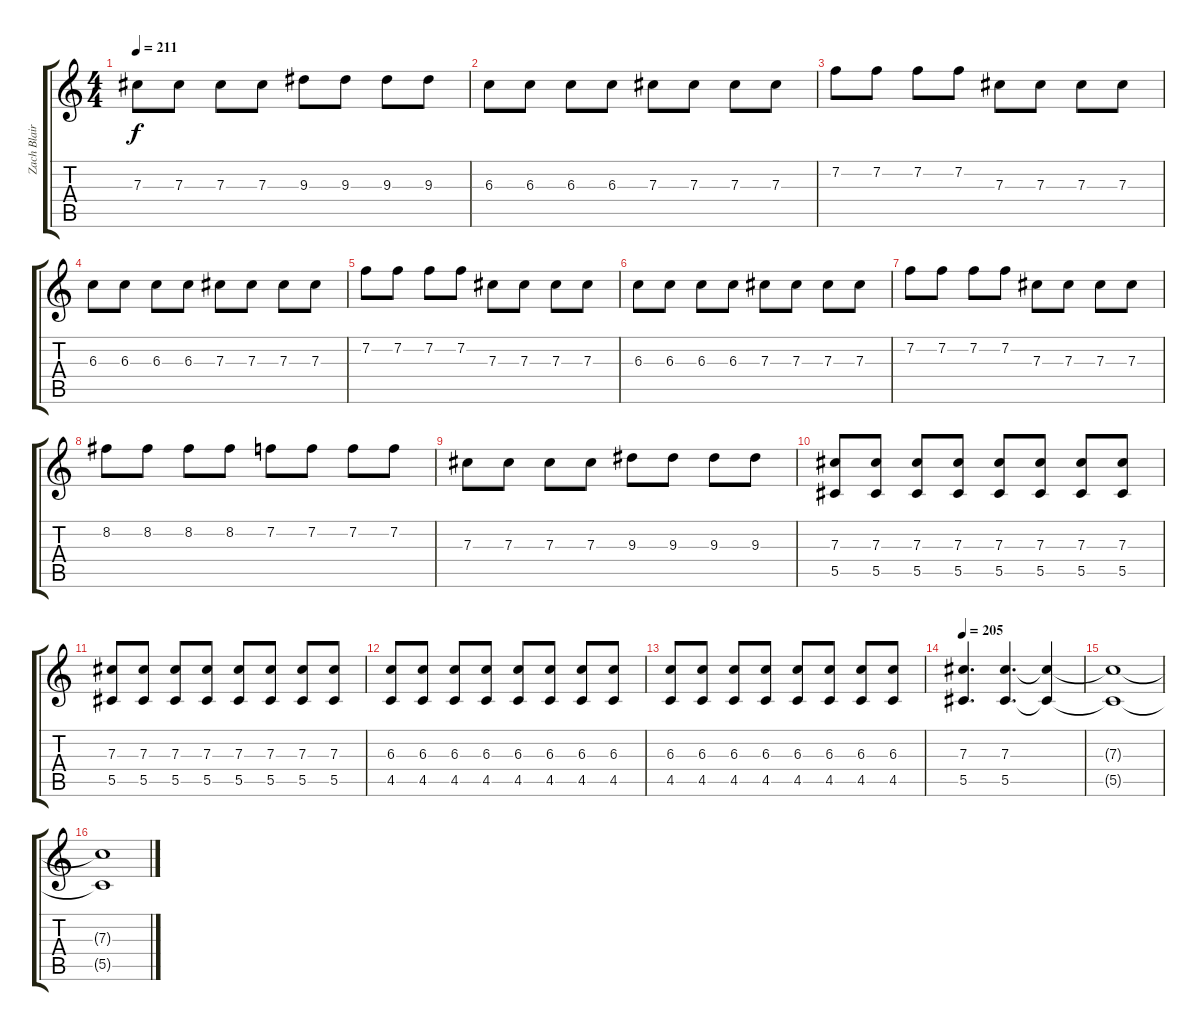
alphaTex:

\track ("Zach Blair - Guitar" "Zach Blair") {instrument distortionguitar}
\staff {score tabs}
\tuning (Eb4 Bb3 Gb3 Db3 Ab2 Eb2) {hide}
\ts (4 4)
\tempo 211
\clef g2
\ks c
7.3.8{dy f} 7.3.8 7.3.8 7.3.8 9.3.8 9.3.8 9.3.8 9.3.8 |
6.3.8{volume 11} 6.3.8 6.3.8 6.3.8 7.3.8 7.3.8 7.3.8 7.3.8 |
7.2.8 7.2.8 7.2.8 7.2.8 7.3.8 7.3.8 7.3.8 7.3.8 |
6.3.8 6.3.8 6.3.8 6.3.8 7.3.8 7.3.8 7.3.8 7.3.8 |
7.2.8 7.2.8 7.2.8 7.2.8 7.3.8 7.3.8 7.3.8 7.3.8 |
6.3.8 6.3.8 6.3.8 6.3.8 7.3.8 7.3.8 7.3.8 7.3.8 |
7.2.8 7.2.8 7.2.8 7.2.8 7.3.8 7.3.8 7.3.8 7.3.8 |
8.2.8 8.2.8 8.2.8 8.2.8 7.2.8 7.2.8 7.2.8 7.2.8 |
7.3.8 7.3.8 7.3.8 7.3.8 9.3.8 9.3.8 9.3.8 9.3.8 |
(7.3 5.5).8 (7.3 5.5).8 (7.3 5.5).8 (7.3 5.5).8 (7.3 5.5).8 (7.3 5.5).8 (7.3 5.5).8 (7.3 5.5).8 |
(7.3 5.5).8 (7.3 5.5).8 (7.3 5.5).8 (7.3 5.5).8 (7.3 5.5).8 (7.3 5.5).8 (7.3 5.5).8 (7.3 5.5).8 |
(6.3 4.5).8 (6.3 4.5).8 (6.3 4.5).8 (6.3 4.5).8 (6.3 4.5).8 (6.3 4.5).8 (6.3 4.5).8 (6.3 4.5).8 |
(6.3 4.5).8 (6.3 4.5).8 (6.3 4.5).8 (6.3 4.5).8 (6.3 4.5).8 (6.3 4.5).8 (6.3 4.5).8 (6.3 4.5).8 |
\tempo 205
(7.3 5.5).4{d} (7.3 5.5).4{d} (7.3{t} 5.5{t}).4 |
(7.3{t} 5.5{t}).1 |
(7.3{t} 5.5{t}).1
